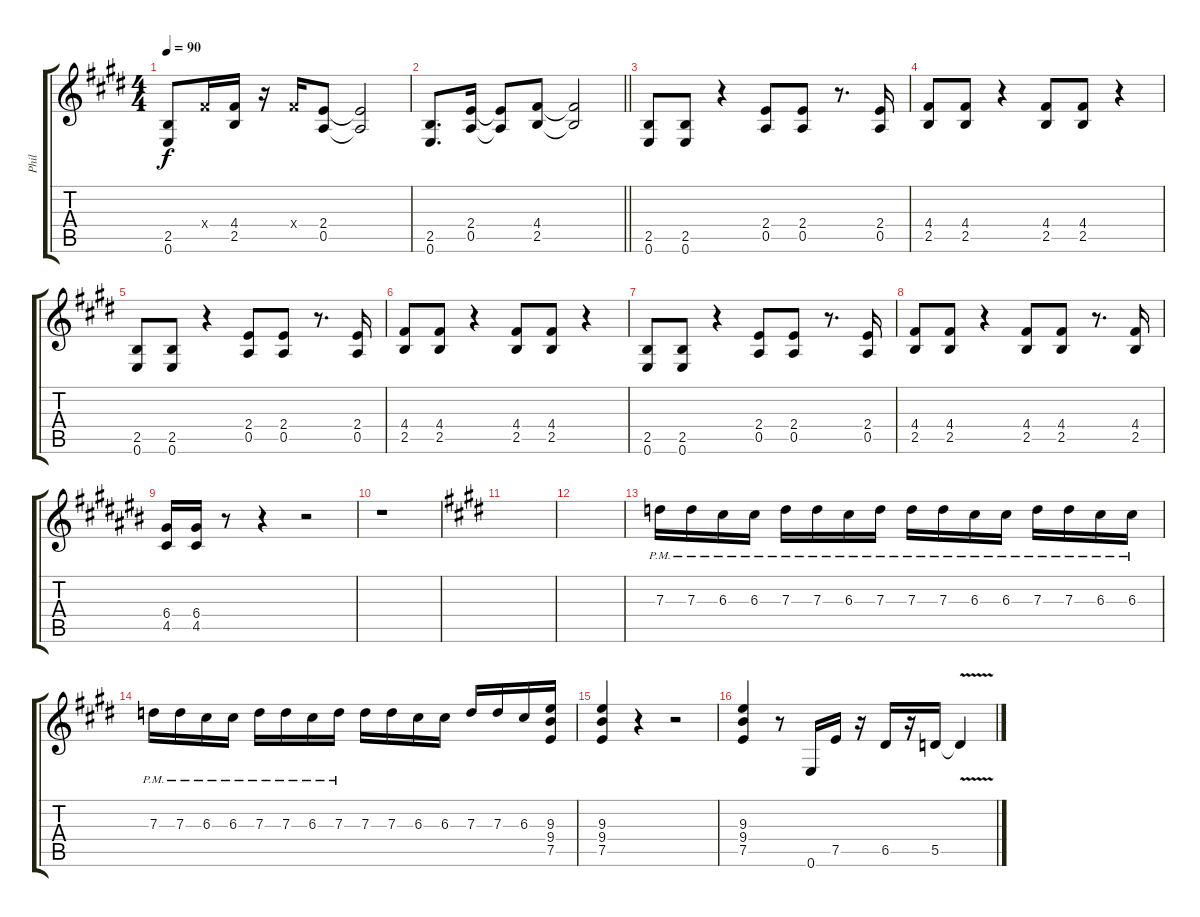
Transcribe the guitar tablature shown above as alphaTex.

\track ("Phil" "Phil") {instrument distortionguitar}
\staff {score tabs}
\tuning (E4 B3 G3 D3 A2 E2) {hide}
\ts (4 4)
\tempo 90
\clef g2
\ks e
(2.5 0.6).8{dy f} 4.4{x}.16 (4.4 2.5).16 r.16 4.4{x}.16 (2.4 0.5).8 (2.4{t} 0.5{t}).2 |
\barLineRight lightlight
(2.5 0.6).8{d} (2.4 0.5).16 (2.4{t} 0.5{t}).8 (4.4 2.5).8 (4.4{t} 2.5{t}).2 |
(2.5 0.6).8 (2.5 0.6).8 r.4 (2.4 0.5).8 (2.4 0.5).8 r.8{d} (2.4 0.5).16 |
(4.4 2.5).8 (4.4 2.5).8 r.4 (4.4 2.5).8 (4.4 2.5).8 r.4 |
(2.5 0.6).8 (2.5 0.6).8 r.4 (2.4 0.5).8 (2.4 0.5).8 r.8{d} (2.4 0.5).16 |
(4.4 2.5).8 (4.4 2.5).8 r.4 (4.4 2.5).8 (4.4 2.5).8 r.4 |
(2.5 0.6).8 (2.5 0.6).8 r.4 (2.4 0.5).8 (2.4 0.5).8 r.8{d} (2.4 0.5).16 |
(4.4 2.5).8 (4.4 2.5).8 r.4 (4.4 2.5).8 (4.4 2.5).8 r.8{d} (4.4 2.5).16 |
\ks c#
(6.4 4.5).16 (6.4 4.5).16 r.8 r.4 r.2 |
r.1 |
\ks e
|
|
7.3{pm}.16 7.3{pm}.16 6.3{pm}.16 6.3{pm}.16 7.3{pm}.16 7.3{pm}.16 6.3{pm}.16 7.3{pm}.16 7.3{pm}.16 7.3{pm}.16 6.3{pm}.16 6.3{pm}.16 7.3{pm}.16 7.3{pm}.16 6.3{pm}.16 6.3{pm}.16 |
7.3{pm}.16 7.3{pm}.16 6.3{pm}.16 6.3{pm}.16 7.3{pm}.16 7.3{pm}.16 6.3{pm}.16 7.3{pm}.16 7.3.16 7.3.16 6.3.16 6.3.16 7.3.16 7.3.16 6.3.16 (9.3 9.4 7.5).16 |
(9.3 9.4 7.5).4 r.4 r.2 |
(9.3 9.4 7.5).4 r.8 0.6.16 7.5.16 r.16 6.5.16 r.16 5.5.16 5.5{v t}.4
